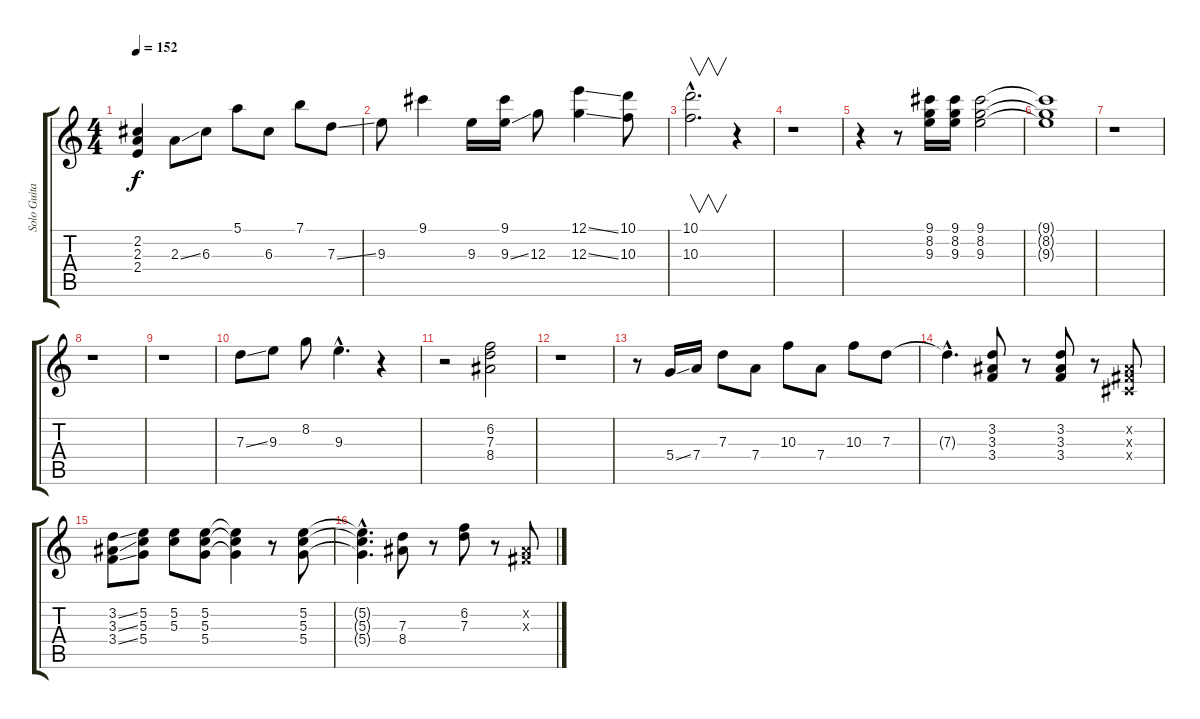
\track ("Solo Guitar" "Solo Guita") {instrument electricguitarclean}
\staff {score tabs}
\tuning (E4 B3 G3 D3 A2 E2) {hide}
\ts (4 4)
\tempo 152
\clef g2
\ks c
(2.2{t} 2.3{t} 2.4{t}).4{dy f} 2.3{ss}.8 6.3.8 5.1.8 6.3.8 7.1.8 7.3{ss}.8 |
9.3.8 9.1.4 9.3.16 (9.1 9.3{ss}).16 12.3.8 (12.1{ss} 12.3{ss}).4 (10.1 10.3).8 |
(10.1{hac} 10.3{hac}).2{v d} r.4 |
r.1 |
r.4 r.8 (9.1 8.2 9.3).16 (9.1 8.2 9.3).16 (9.1 8.2 9.3).2 |
(9.1{t} 8.2{t} 9.3{t}).1 |
r.1 |
r.1 |
r.1 |
7.3{ss}.8 9.3.8 8.2.8 9.3{hac}.4{d} r.4 |
r.2 (6.2 7.3 8.4).2 |
r.1 |
r.8 5.4{ss}.16 7.4.16 7.3.8 7.4.8 10.3.8 7.4.8 10.3.8 7.3.8 |
7.3{hac t}.4{d} (3.2 3.3 3.4).8 r.8 (3.2 3.3 3.4).8 r.8 (-1.2{x} -1.3{x} -1.4{x}).8 |
(3.2{ss} 3.3{ss} 3.4{ss}).8 (5.2 5.3 5.4).8 (5.2 5.3).8 (5.2 5.3 5.4).8 (5.2{t} 5.3{t} 5.4{t}).4 r.8 (5.2 5.3 5.4).8 |
(5.2{hac t} 5.3{hac t} 5.4{hac t}).4{d} (7.3 8.4).8 r.8 (6.2 7.3).8 r.8 (-1.2{x} -1.3{x}).8
